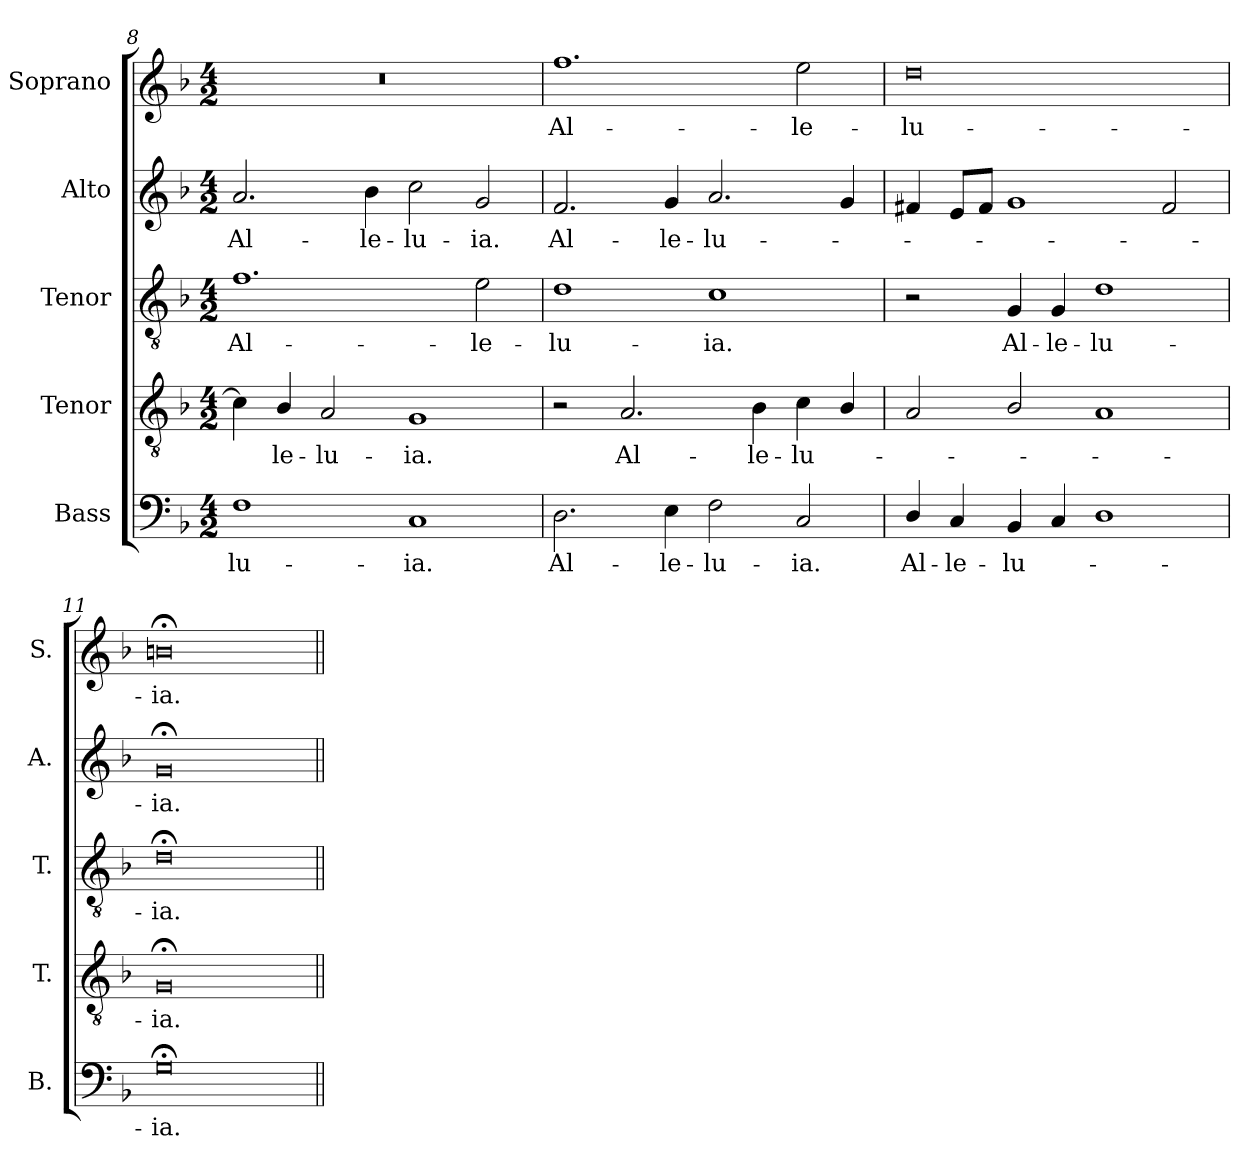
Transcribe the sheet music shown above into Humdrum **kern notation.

**kern	**text	**kern	**text	**kern	**text	**kern	**text	**kern	**text
*part5	*part5	*part4	*part4	*part3	*part3	*part2	*part2	*part1	*part1
*staff5	*staff5	*staff4	*staff4	*staff3	*staff3	*staff2	*staff2	*staff1	*staff1
*I"Bass	*	*I"Tenor	*	*I"Tenor	*	*I"Alto	*	*I"Soprano	*
*I'B.	*	*I'T.	*	*I'T.	*	*I'A.	*	*I'S.	*
!!LO:LB:g=z
*clefF4	*	*clefGv2	*	*clefGv2	*	*clefG2	*	*clefG2	*
*	*	*ITrd7c12	*	*ITrd7c12	*	*	*	*	*
*k[b-]	*	*k[b-]	*	*k[b-]	*	*k[b-]	*	*k[b-]	*
*F:	*	*F:	*	*F:	*	*F:	*	*F:	*
*M4/2	*	*M4/2	*	*M4/2	*	*M4/2	*	*M4/2	*
=8	=8	=8	=8	=8	=8	=8	=8	=8	=8
!	!LO:LY:b:color=#000000	!	!	!	!	!	!	!	!
!	!	!	!	!	!LO:LY:b:color=#000000	!	!	!	!
!	!	!	!	!	!	!	!LO:LY:b:color=#000000	!LO:N:vis=1	!
1Fi	-lu-	4Ci\]	.	1.Fi	Al-	2.ai/	Al-	0r	.
!	!	!	!LO:LY:b:color=#000000	!	!	!	!	!	!
.	.	4BB-i/	-le-	.	.	.	.	.	.
!	!	!	!LO:LY:b:color=#000000	!	!	!	!	!	!
.	.	2AAi/	-lu-	.	.	.	.	.	.
!	!	!	!	!	!	!	!LO:LY:b:color=#000000	!	!
.	.	.	.	.	.	4b-i\	-le-	.	.
!	!LO:LY:b:color=#000000	!	!	!	!	!	!	!	!
!	!	!	!LO:LY:b:color=#000000	!	!	!	!	!	!
!	!	!	!	!	!	!	!LO:LY:b:color=#000000	!	!
1Ci	-ia.	1GGi	-ia.	.	.	2cci\	-lu-	.	.
!	!	!	!	!	!LO:LY:b:color=#000000	!	!	!	!
!	!	!	!	!	!	!	!LO:LY:b:color=#000000	!	!
.	.	.	.	2Ei\	-le-	2gi/	-ia.	.	.
=9	=9	=9	=9	=9	=9	=9	=9	=9	=9
!	!LO:LY:b:color=#000000	!	!	!	!	!	!	!	!
!	!	!	!	!	!LO:LY:b:color=#000000	!	!	!	!
!	!	!	!	!	!	!	!LO:LY:b:color=#000000	!	!
!	!	!	!	!	!	!	!	!	!LO:LY:b:color=#000000
2.Di\	Al-	2r	.	1Di	-lu-	2.fi/	Al-	1.ffi	Al-
!	!	!	!LO:LY:b:color=#000000	!	!	!	!	!	!
.	.	2.AAi/	Al-	.	.	.	.	.	.
!	!LO:LY:b:color=#000000	!	!	!	!	!	!	!	!
!	!	!	!	!	!	!	!LO:LY:b:color=#000000	!	!
4Ei\	-le-	.	.	.	.	4gi/	-le-	.	.
!	!LO:LY:b:color=#000000	!	!	!	!	!	!	!	!
!	!	!	!	!	!LO:LY:b:color=#000000	!	!	!	!
!	!	!	!	!	!	!	!LO:LY:b:color=#000000	!	!
2Fi\	-lu-	.	.	1Ci	-ia.	2.ai/	-lu-	.	.
!	!	!	!LO:LY:b:color=#000000	!	!	!	!	!	!
.	.	4BB-i\	-le-	.	.	.	.	.	.
!	!LO:LY:b:color=#000000	!	!	!	!	!	!	!	!
!	!	!	!LO:LY:b:color=#000000	!	!	!	!	!	!
!	!	!	!	!	!	!	!	!	!LO:LY:b:color=#000000
2Ci/	-ia.	4Ci\	-lu-	.	.	.	.	2eei\	-le-
.	.	4BB-i/	.	.	.	4gi/	.	.	.
=10	=10	=10	=10	=10	=10	=10	=10	=10	=10
!	!LO:LY:b:color=#000000	!	!	!	!	!	!	!	!
!	!	!	!	!	!	!	!	!	!LO:LY:b:color=#000000
4Di/	Al-	2AAi/	.	2r	.	4f#Xi/	.	0ddi	-lu-
!	!LO:LY:b:color=#000000	!	!	!	!	!	!	!	!
4Ci/	-le-	.	.	.	.	8ei/L	.	.	.
.	.	.	.	.	.	8f#i/J	.	.	.
!	!LO:LY:b:color=#000000	!	!	!	!	!	!	!	!
!	!	!	!	!	!LO:LY:b:color=#000000	!	!	!	!
4BB-i/	-lu-	2BB-i/	.	4GGi/	Al-	1gi	.	.	.
!	!	!	!	!	!LO:LY:b:color=#000000	!	!	!	!
4Ci/	.	.	.	4GGi/	-le-	.	.	.	.
!	!	!	!	!	!LO:LY:b:color=#000000	!	!	!	!
1Di	.	1AAi	.	1Di	-lu-	.	.	.	.
.	.	.	.	.	.	2f#i/	.	.	.
=11	=11	=11	=11	=11	=11	=11	=11	=11	=11
!	!LO:LY:b:color=#000000	!	!	!	!	!	!	!	!
!	!	!	!LO:LY:b:color=#000000	!	!	!	!	!	!
!	!	!	!	!	!LO:LY:b:color=#000000	!	!	!	!
!	!	!	!	!	!	!	!LO:LY:b:color=#000000	!	!
!	!	!	!	!	!	!	!	!	!LO:LY:b:color=#000000
0G;i	-ia.	0GG;i	-ia.	0D;i	-ia.	0g;i	-ia.	0bn;i	-ia.
=||	=||	=||	=||	=||	=||	=||	=||	=||	=||
*-	*-	*-	*-	*-	*-	*-	*-	*-	*-
